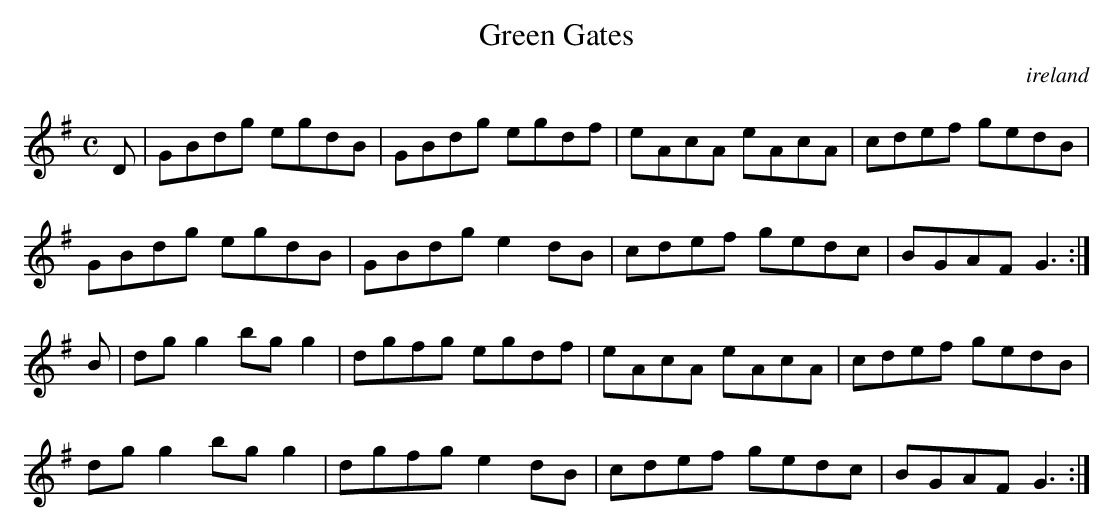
X:1
T:Green Gates
O:ireland
M:C
L:1/8
K:G Major
D|GBdg egdB|GBdg egdf|eAcA eAcA|cdef gedB|!
GBdg egdB|GBdg e2dB|cdef gedc|BGAF G3:|!
B|dgg2 bgg2|dgfg egdf|eAcA eAcA|cdef gedB|!
dgg2 bgg2|dgfg e2dB|cdef gedc|BGAF G3:|!
